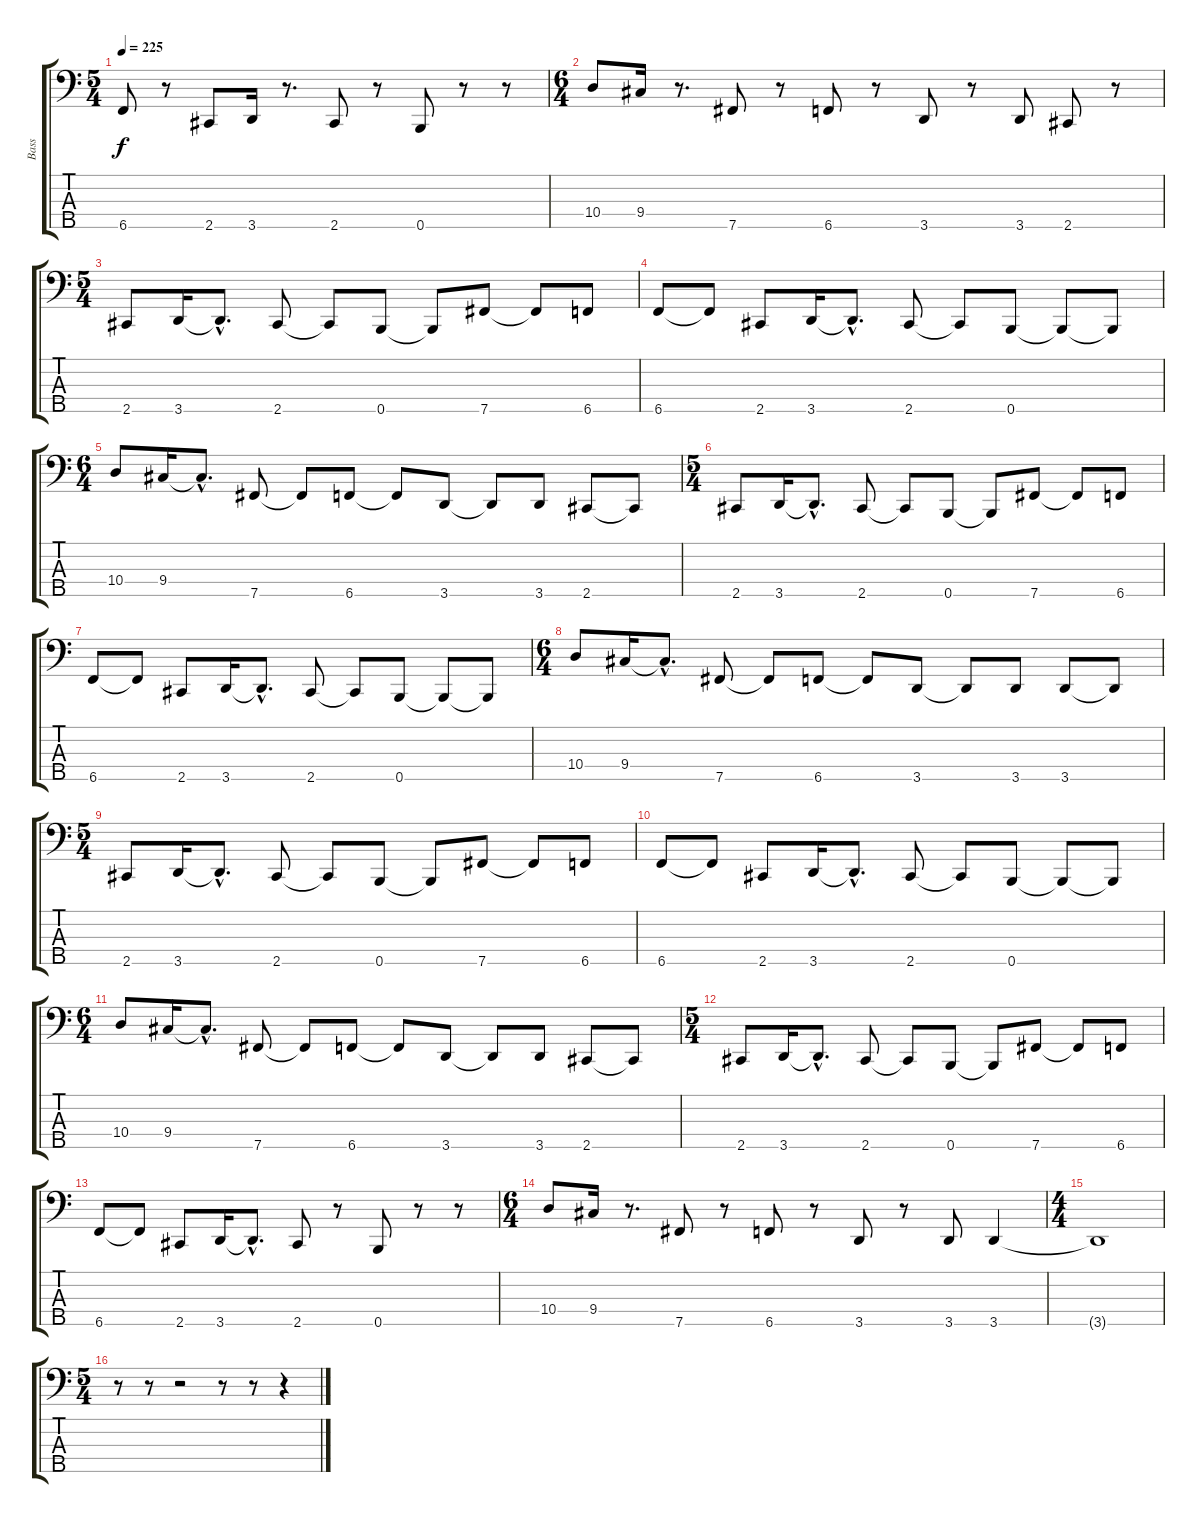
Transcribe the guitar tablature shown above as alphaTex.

\track ("Bass" "Bass") {instrument electricbasspick}
\staff {score tabs}
\tuning (G2 D2 A1 E1 B0) {hide}
\ts (5 4)
\tempo 225
\clef f4
\ks c
6.5.8{dy f} r.8 2.5.8 3.5.16 r.8{d} 2.5.8 r.8 0.5.8 r.8 r.8 |
\ts (6 4)
10.4.8 9.4.16 r.8{d} 7.5.8 r.8 6.5.8 r.8 3.5.8 r.8 3.5.8 2.5.8 r.8 |
\ts (5 4)
2.5.8 3.5.16 3.5{hac t}.8{d} 2.5.8 2.5{t}.8 0.5.8 0.5{t}.8 7.5.8 7.5{t}.8 6.5.8 |
6.5.8 6.5{t}.8 2.5.8 3.5.16 3.5{hac t}.8{d} 2.5.8 2.5{t}.8 0.5.8 0.5{t}.8 0.5{t}.8 |
\ts (6 4)
10.4.8 9.4.16 9.4{hac t}.8{d} 7.5.8 7.5{t}.8 6.5.8 6.5{t}.8 3.5.8 3.5{t}.8 3.5.8 2.5.8 2.5{t}.8 |
\ts (5 4)
2.5.8 3.5.16 3.5{hac t}.8{d} 2.5.8 2.5{t}.8 0.5.8 0.5{t}.8 7.5.8 7.5{t}.8 6.5.8 |
6.5.8 6.5{t}.8 2.5.8 3.5.16 3.5{hac t}.8{d} 2.5.8 2.5{t}.8 0.5.8 0.5{t}.8 0.5{t}.8 |
\ts (6 4)
10.4.8 9.4.16 9.4{hac t}.8{d} 7.5.8 7.5{t}.8 6.5.8 6.5{t}.8 3.5.8 3.5{t}.8 3.5.8 3.5.8 3.5{t}.8 |
\ts (5 4)
2.5.8 3.5.16 3.5{hac t}.8{d} 2.5.8 2.5{t}.8 0.5.8 0.5{t}.8 7.5.8 7.5{t}.8 6.5.8 |
6.5.8 6.5{t}.8 2.5.8 3.5.16 3.5{hac t}.8{d} 2.5.8 2.5{t}.8 0.5.8 0.5{t}.8 0.5{t}.8 |
\ts (6 4)
10.4.8 9.4.16 9.4{hac t}.8{d} 7.5.8 7.5{t}.8 6.5.8 6.5{t}.8 3.5.8 3.5{t}.8 3.5.8 2.5.8 2.5{t}.8 |
\ts (5 4)
2.5.8 3.5.16 3.5{hac t}.8{d} 2.5.8 2.5{t}.8 0.5.8 0.5{t}.8 7.5.8 7.5{t}.8 6.5.8 |
6.5.8 6.5{t}.8 2.5.8 3.5.16 3.5{hac t}.8{d} 2.5.8 r.8 0.5.8 r.8 r.8 |
\ts (6 4)
10.4.8 9.4.16 r.8{d} 7.5.8 r.8 6.5.8 r.8 3.5.8 r.8 3.5.8 3.5.4 |
\ts (4 4)
3.5{t}.1 |
\ts (5 4)
r.8 r.8 r.2 r.8 r.8 r.4
